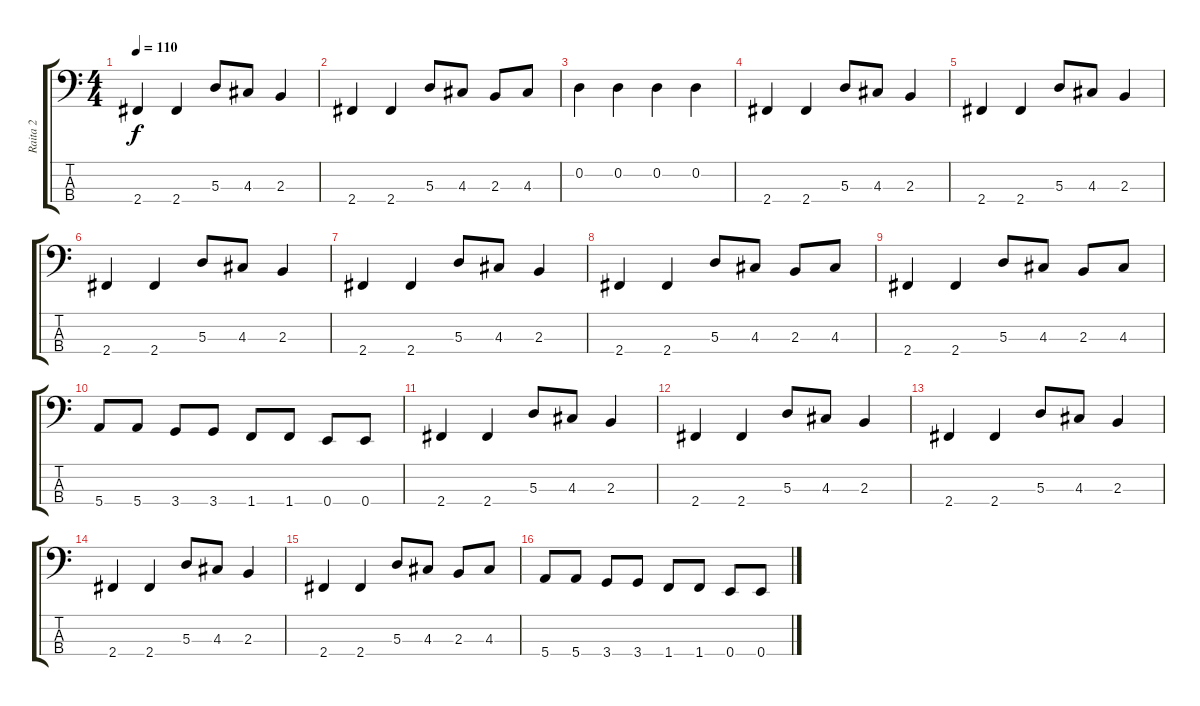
\track ("Raita 2" "Raita 2") {instrument electricbassfinger}
\staff {score tabs}
\tuning (G2 D2 A1 E1) {hide}
\ts (4 4)
\tempo 110
\clef f4
\ks c
2.4.4{dy f} 2.4.4 5.3.8 4.3.8 2.3.4 |
2.4.4 2.4.4 5.3.8 4.3.8 2.3.8 4.3.8 |
0.2.4 0.2.4 0.2.4 0.2.4 |
2.4.4 2.4.4 5.3.8 4.3.8 2.3.4 |
2.4.4 2.4.4 5.3.8 4.3.8 2.3.4 |
2.4.4 2.4.4 5.3.8 4.3.8 2.3.4 |
2.4.4 2.4.4 5.3.8 4.3.8 2.3.4 |
2.4.4 2.4.4 5.3.8 4.3.8 2.3.8 4.3.8 |
2.4.4 2.4.4 5.3.8 4.3.8 2.3.8 4.3.8 |
5.4.8 5.4.8 3.4.8 3.4.8 1.4.8 1.4.8 0.4.8 0.4.8 |
2.4.4 2.4.4 5.3.8 4.3.8 2.3.4 |
2.4.4 2.4.4 5.3.8 4.3.8 2.3.4 |
2.4.4 2.4.4 5.3.8 4.3.8 2.3.4 |
2.4.4 2.4.4 5.3.8 4.3.8 2.3.4 |
2.4.4 2.4.4 5.3.8 4.3.8 2.3.8 4.3.8 |
5.4.8 5.4.8 3.4.8 3.4.8 1.4.8 1.4.8 0.4.8 0.4.8
